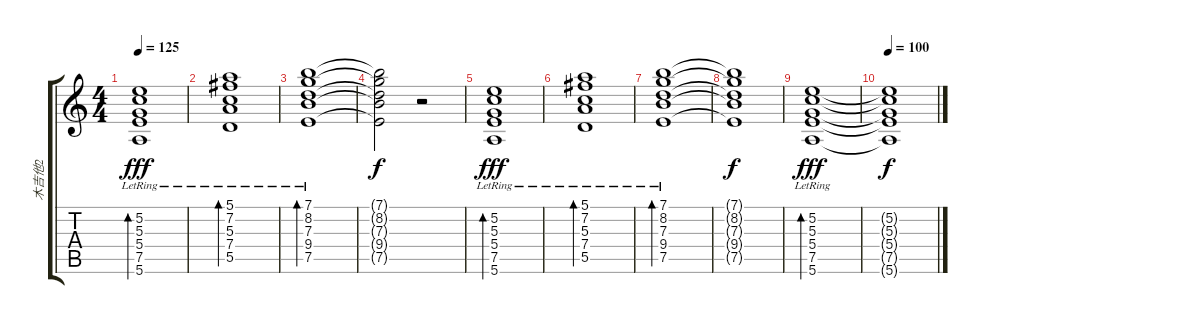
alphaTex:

\track ("木吉他2" "木吉他2") {instrument acousticguitarsteel}
\staff {score tabs}
\tuning (E4 B3 G3 D3 A2 E2) {hide}
\ts (4 4)
\tempo 125
\clef g2
\ks c
(5.2{lr} 5.3{lr} 5.4{lr} 7.5{lr} 5.6{lr}).1{bd 240 dy fff} |
(5.1{lr} 7.2{lr} 5.3{lr} 7.4{lr} 5.5{lr}).1{bd 240} |
(7.1{lr} 8.2{lr} 7.3{lr} 9.4{lr} 7.5{lr}).1{bd 240} |
(7.1{t} 8.2{t} 7.3{t} 9.4{t} 7.5{t}).2{dy f} r.2 |
(5.2{lr} 5.3{lr} 5.4{lr} 7.5{lr} 5.6{lr}).1{bd 240 dy fff} |
(5.1{lr} 7.2{lr} 5.3{lr} 7.4{lr} 5.5{lr}).1{bd 240} |
(7.1{lr} 8.2{lr} 7.3{lr} 9.4{lr} 7.5{lr}).1{bd 240} |
(7.1{t} 8.2{t} 7.3{t} 9.4{t} 7.5{t}).1{dy f} |
(5.2{lr} 5.3{lr} 5.4{lr} 7.5{lr} 5.6{lr}).1{bd 240 dy fff} |
\tempo 100
(5.2{t} 5.3{t} 5.4{t} 7.5{t} 5.6{t}).1{dy f}
